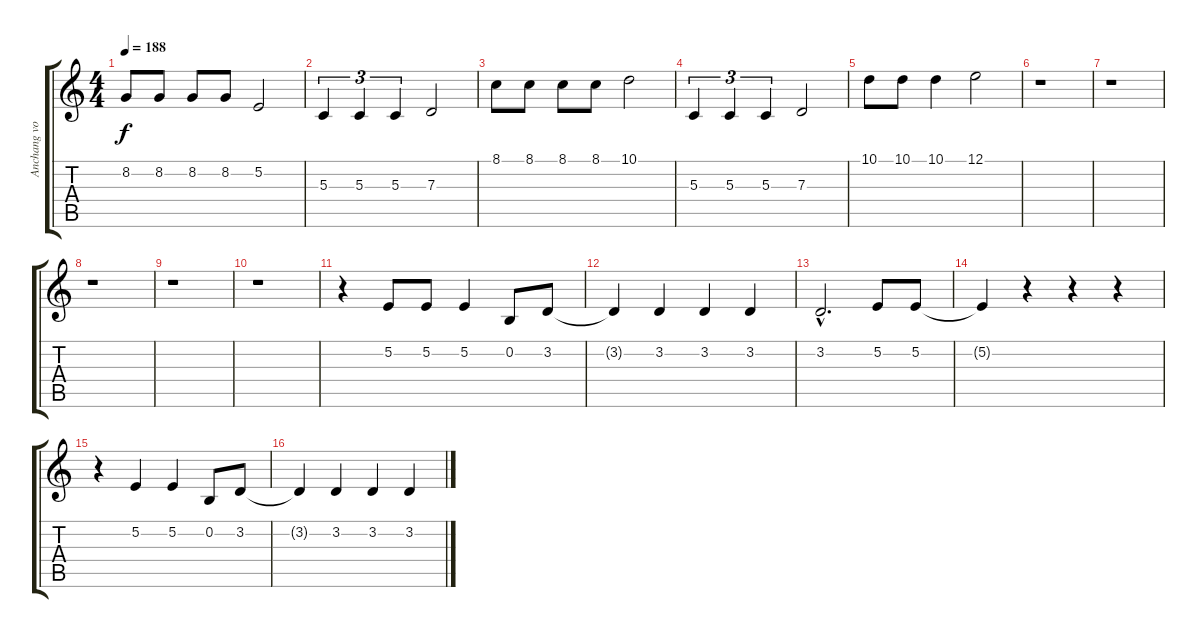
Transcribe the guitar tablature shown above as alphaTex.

\track ("Anchang vocal" "Anchang vo") {instrument synthbrass1}
\staff {score tabs}
\tuning (E4 B3 G3 D3 A2 E2) {hide}
\ts (4 4)
\tempo 188
\clef g2
\ks c
8.2.8{dy f} 8.2.8 8.2.8 8.2.8 5.2.2 |
5.3.4{tu (3 2)} 5.3.4{tu (3 2)} 5.3.4{tu (3 2)} 7.3.2 |
8.1.8 8.1.8 8.1.8 8.1.8 10.1.2 |
5.3.4{tu (3 2)} 5.3.4{tu (3 2)} 5.3.4{tu (3 2)} 7.3.2 |
10.1.8 10.1.8 10.1.4 12.1.2 |
r.1 |
r.1 |
r.1 |
r.1 |
r.1 |
r.4 5.2.8 5.2.8 5.2.4 0.2.8 3.2.8 |
3.2{t}.4 3.2.4 3.2.4 3.2.4 |
3.2{hac}.2{d} 5.2.8 5.2.8 |
5.2{t}.4 r.4 r.4 r.4 |
r.4 5.2.4 5.2.4 0.2.8 3.2.8 |
3.2{t}.4 3.2.4 3.2.4 3.2.4
